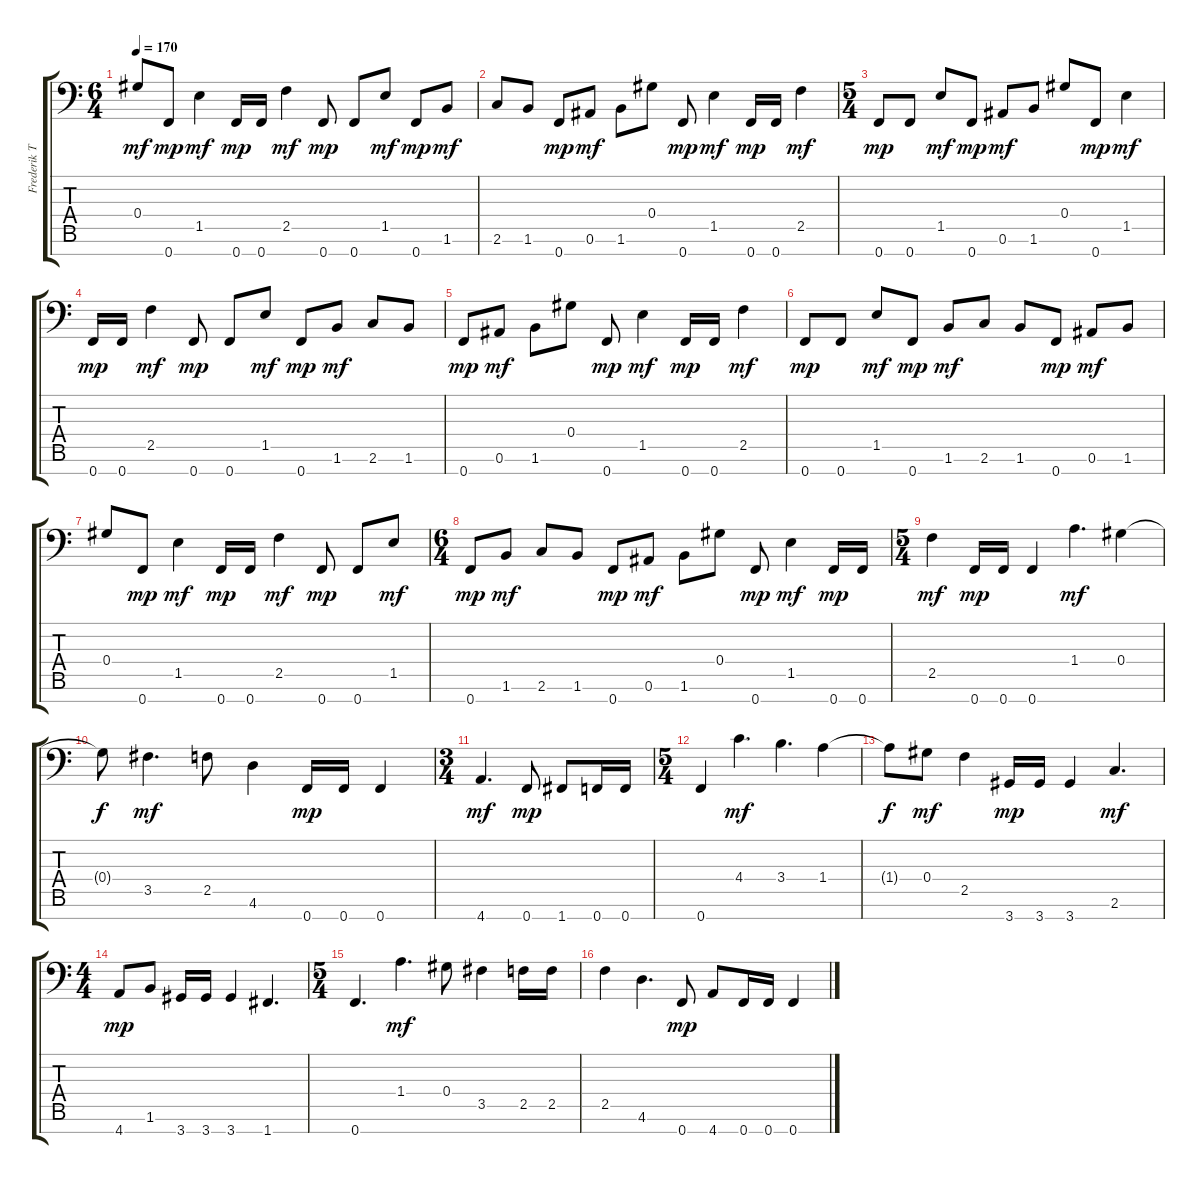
\track ("Frederik Thordendal" "Frederik T") {instrument distortionguitar}
\staff {score tabs}
\tuning (Bb3 F3 Db3 Ab2 Eb2 Bb1 F1) {hide}
\ts (6 4)
\tempo 170
\clef f4
\ks c
0.4.8{dy mf} 0.7.8{dy mp} 1.5.4{dy mf} 0.7.16{dy mp} 0.7.16 2.5.4{dy mf} 0.7.8{dy mp} 0.7.8 1.5.8{dy mf} 0.7.8{dy mp} 1.6.8{dy mf} |
2.6.8 1.6.8 0.7.8{dy mp} 0.6.8{dy mf} 1.6.8 0.4.8 0.7.8{dy mp} 1.5.4{dy mf} 0.7.16{dy mp} 0.7.16 2.5.4{dy mf} |
\ts (5 4)
0.7.8{dy mp} 0.7.8 1.5.8{dy mf} 0.7.8{dy mp} 0.6.8{dy mf} 1.6.8 0.4.8 0.7.8{dy mp} 1.5.4{dy mf} |
0.7.16{dy mp} 0.7.16 2.5.4{dy mf} 0.7.8{dy mp} 0.7.8 1.5.8{dy mf} 0.7.8{dy mp} 1.6.8{dy mf} 2.6.8 1.6.8 |
0.7.8{dy mp} 0.6.8{dy mf} 1.6.8 0.4.8 0.7.8{dy mp} 1.5.4{dy mf} 0.7.16{dy mp} 0.7.16 2.5.4{dy mf} |
0.7.8{dy mp} 0.7.8 1.5.8{dy mf} 0.7.8{dy mp} 1.6.8{dy mf} 2.6.8 1.6.8 0.7.8{dy mp} 0.6.8{dy mf} 1.6.8 |
0.4.8 0.7.8{dy mp} 1.5.4{dy mf} 0.7.16{dy mp} 0.7.16 2.5.4{dy mf} 0.7.8{dy mp} 0.7.8 1.5.8{dy mf} |
\ts (6 4)
0.7.8{dy mp} 1.6.8{dy mf} 2.6.8 1.6.8 0.7.8{dy mp} 0.6.8{dy mf} 1.6.8 0.4.8 0.7.8{dy mp} 1.5.4{dy mf} 0.7.16{dy mp} 0.7.16 |
\ts (5 4)
2.5.4{dy mf} 0.7.16{dy mp} 0.7.16 0.7.4 1.4.4{d dy mf} 0.4.4 |
0.4{t}.8{dy f} 3.5.4{d dy mf} 2.5.8 4.6.4 0.7.16{dy mp} 0.7.16 0.7.4 |
\ts (3 4)
4.7.4{d dy mf} 0.7.8{dy mp} 1.7.8 0.7.16 0.7.16 |
\ts (5 4)
0.7.4 4.4.4{d dy mf} 3.4.4{d} 1.4.4 |
1.4{t}.8{dy f} 0.4.8{dy mf} 2.5.4 3.7.16{dy mp} 3.7.16 3.7.4 2.6.4{d dy mf} |
\ts (4 4)
4.7.8{dy mp} 1.6.8 3.7.16 3.7.16 3.7.4 1.7.4{d} |
\ts (5 4)
0.7.4{d} 1.4.4{d dy mf} 0.4.8 3.5.4 2.5.16 2.5.16 |
2.5.4 4.6.4{d} 0.7.8{dy mp} 4.7.8 0.7.16 0.7.16 0.7.4
